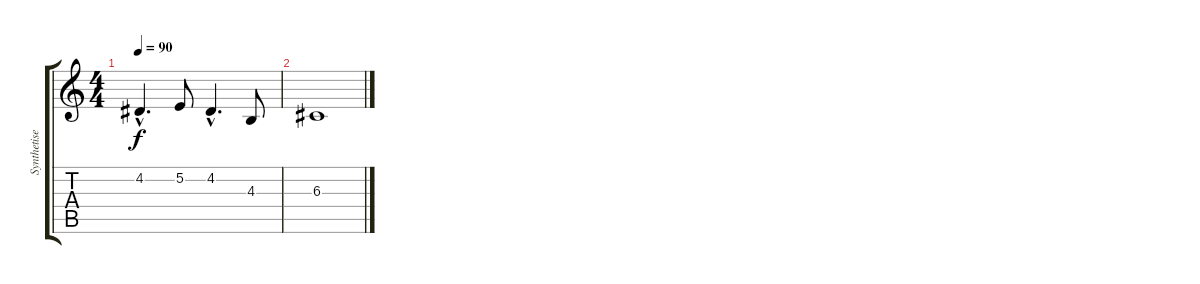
\track ("Synthetiser I" "Synthetise") {instrument stringensemble1}
\staff {score tabs}
\tuning (E4 B3 G3 D3 A2 E2) {hide}
\ts (4 4)
\tempo 90
\clef g2
\ks c
4.2{hac}.4{d dy f} 5.2.8 4.2{hac}.4{d} 4.3.8 |
6.3.1
